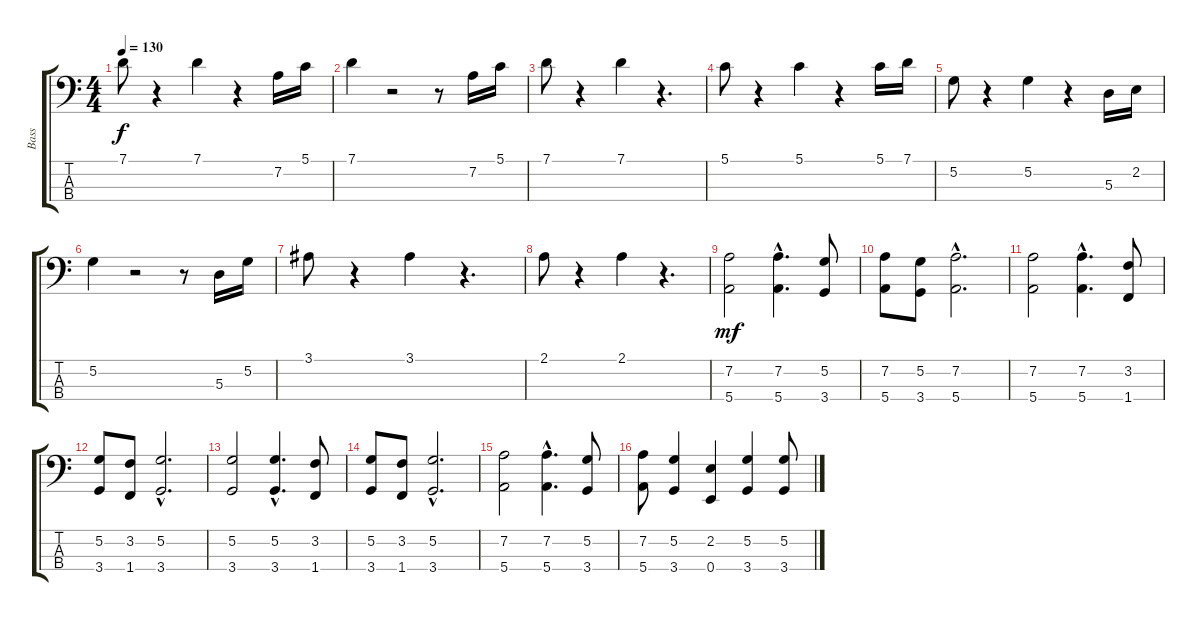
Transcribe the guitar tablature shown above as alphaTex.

\track ("Bass" "Bass") {instrument acousticbass}
\staff {score tabs}
\tuning (G2 D2 A1 E1) {hide}
\ts (4 4)
\tempo 130
\clef f4
\ks c
7.1.8{dy f} r.4 7.1.4 r.4 7.2.16 5.1.16 |
7.1.4 r.2 r.8 7.2.16 5.1.16 |
7.1.8 r.4 7.1.4 r.4{d} |
5.1.8 r.4 5.1.4 r.4 5.1.16 7.1.16 |
5.2.8 r.4 5.2.4 r.4 5.3.16 2.2.16 |
5.2.4 r.2 r.8 5.3.16 5.2.16 |
3.1.8 r.4 3.1.4 r.4{d} |
2.1.8 r.4 2.1.4 r.4{d} |
\section ("" "")
(7.2 5.4).2{dy mf} (7.2{hac} 5.4{hac}).4{d} (5.2 3.4).8 |
(7.2 5.4).8 (5.2 3.4).8 (7.2{hac} 5.4{hac}).2{d} |
(7.2 5.4).2 (7.2{hac} 5.4{hac}).4{d} (3.2 1.4).8 |
(5.2 3.4).8 (3.2 1.4).8 (5.2{hac} 3.4{hac}).2{d} |
(5.2 3.4).2 (5.2{hac} 3.4{hac}).4{d} (3.2 1.4).8 |
(5.2 3.4).8 (3.2 1.4).8 (5.2{hac} 3.4{hac}).2{d} |
(7.2 5.4).2 (7.2{hac} 5.4{hac}).4{d} (5.2 3.4).8 |
(7.2 5.4).8 (5.2 3.4).4 (2.2 0.4).4 (5.2 3.4).4 (5.2 3.4).8
